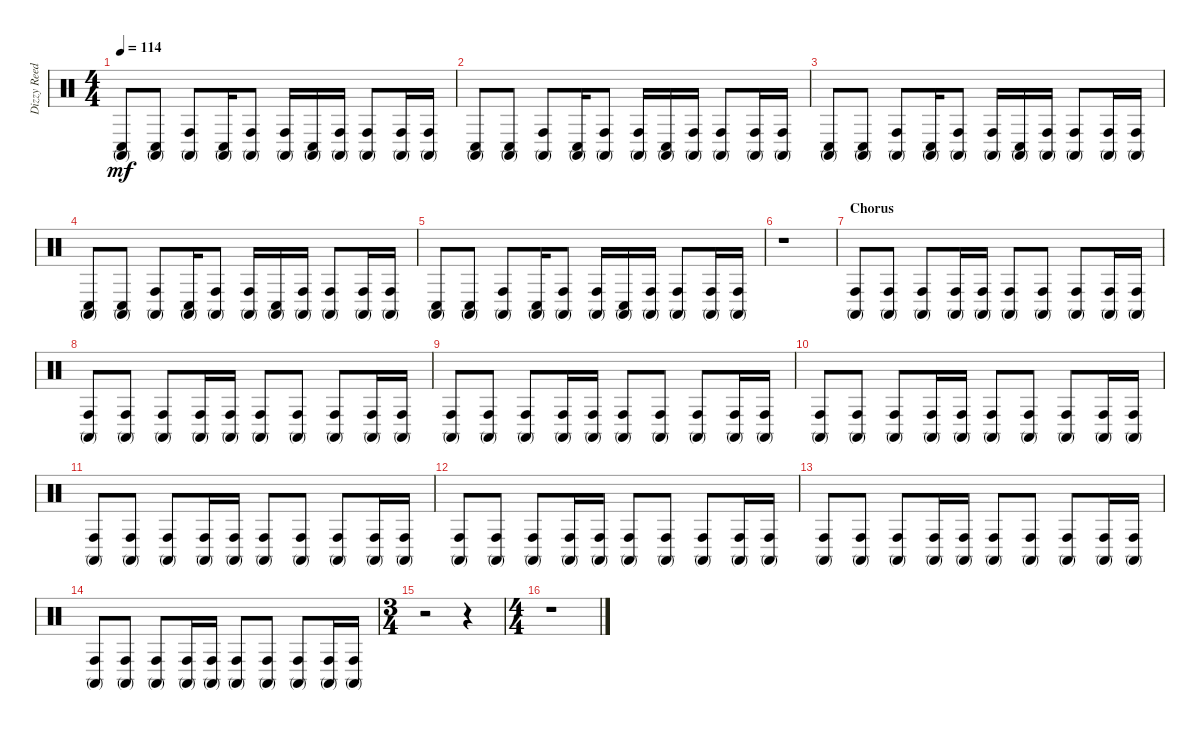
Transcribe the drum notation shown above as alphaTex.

\track ("Dizzy Reed (Percussion)" "Dizzy Reed") {instrument percussion}
\staff {score}
\articulation defaults
\ts (4 4)
\tempo 114
\clef neutral
\ks c
("Conga low (hit)" "Conga high (mute)").8{dy mf} ("Conga low (hit)" "Conga high (mute)").8 ("Conga high (hit)" "Conga high (mute)").8 ("Conga low (hit)" "Conga high (mute)").16 ("Conga high (hit)" "Conga high (mute)").8 ("Conga high (hit)" "Conga high (mute)").16 ("Conga low (hit)" "Conga high (mute)").16 ("Conga high (hit)" "Conga high (mute)").16 ("Conga high (hit)" "Conga high (mute)").8 ("Conga high (hit)" "Conga high (mute)").16 ("Conga high (hit)" "Conga high (mute)").16 |
("Conga low (hit)" "Conga high (mute)").8 ("Conga low (hit)" "Conga high (mute)").8 ("Conga high (hit)" "Conga high (mute)").8 ("Conga low (hit)" "Conga high (mute)").16 ("Conga high (hit)" "Conga high (mute)").8 ("Conga high (hit)" "Conga high (mute)").16 ("Conga low (hit)" "Conga high (mute)").16 ("Conga high (hit)" "Conga high (mute)").16 ("Conga high (hit)" "Conga high (mute)").8 ("Conga high (hit)" "Conga high (mute)").16 ("Conga high (hit)" "Conga high (mute)").16 |
("Conga low (hit)" "Conga high (mute)").8 ("Conga low (hit)" "Conga high (mute)").8 ("Conga high (hit)" "Conga high (mute)").8 ("Conga low (hit)" "Conga high (mute)").16 ("Conga high (hit)" "Conga high (mute)").8 ("Conga high (hit)" "Conga high (mute)").16 ("Conga low (hit)" "Conga high (mute)").16 ("Conga high (hit)" "Conga high (mute)").16 ("Conga high (hit)" "Conga high (mute)").8 ("Conga high (hit)" "Conga high (mute)").16 ("Conga high (hit)" "Conga high (mute)").16 |
("Conga low (hit)" "Conga high (mute)").8 ("Conga low (hit)" "Conga high (mute)").8 ("Conga high (hit)" "Conga high (mute)").8 ("Conga low (hit)" "Conga high (mute)").16 ("Conga high (hit)" "Conga high (mute)").8 ("Conga high (hit)" "Conga high (mute)").16 ("Conga low (hit)" "Conga high (mute)").16 ("Conga high (hit)" "Conga high (mute)").16 ("Conga high (hit)" "Conga high (mute)").8 ("Conga high (hit)" "Conga high (mute)").16 ("Conga high (hit)" "Conga high (mute)").16 |
("Conga low (hit)" "Conga high (mute)").8 ("Conga low (hit)" "Conga high (mute)").8 ("Conga high (hit)" "Conga high (mute)").8 ("Conga low (hit)" "Conga high (mute)").16 ("Conga high (hit)" "Conga high (mute)").8 ("Conga high (hit)" "Conga high (mute)").16 ("Conga low (hit)" "Conga high (mute)").16 ("Conga high (hit)" "Conga high (mute)").16 ("Conga high (hit)" "Conga high (mute)").8 ("Conga high (hit)" "Conga high (mute)").16 ("Conga high (hit)" "Conga high (mute)").16 |
r.1 |
\section ("" "Chorus")
("Conga high (hit)" "Conga high (mute)").8 ("Conga high (hit)" "Conga high (mute)").8 ("Conga high (hit)" "Conga high (mute)").8 ("Conga high (hit)" "Conga high (mute)").16 ("Conga high (hit)" "Conga high (mute)").16 ("Conga high (hit)" "Conga high (mute)").8 ("Conga high (hit)" "Conga high (mute)").8 ("Conga high (hit)" "Conga high (mute)").8 ("Conga high (hit)" "Conga high (mute)").16 ("Conga high (hit)" "Conga high (mute)").16 |
("Conga high (hit)" "Conga high (mute)").8 ("Conga high (hit)" "Conga high (mute)").8 ("Conga high (hit)" "Conga high (mute)").8 ("Conga high (hit)" "Conga high (mute)").16 ("Conga high (hit)" "Conga high (mute)").16 ("Conga high (hit)" "Conga high (mute)").8 ("Conga high (hit)" "Conga high (mute)").8 ("Conga high (hit)" "Conga high (mute)").8 ("Conga high (hit)" "Conga high (mute)").16 ("Conga high (hit)" "Conga high (mute)").16 |
("Conga high (hit)" "Conga high (mute)").8 ("Conga high (hit)" "Conga high (mute)").8 ("Conga high (hit)" "Conga high (mute)").8 ("Conga high (hit)" "Conga high (mute)").16 ("Conga high (hit)" "Conga high (mute)").16 ("Conga high (hit)" "Conga high (mute)").8 ("Conga high (hit)" "Conga high (mute)").8 ("Conga high (hit)" "Conga high (mute)").8 ("Conga high (hit)" "Conga high (mute)").16 ("Conga high (hit)" "Conga high (mute)").16 |
("Conga high (hit)" "Conga high (mute)").8 ("Conga high (hit)" "Conga high (mute)").8 ("Conga high (hit)" "Conga high (mute)").8 ("Conga high (hit)" "Conga high (mute)").16 ("Conga high (hit)" "Conga high (mute)").16 ("Conga high (hit)" "Conga high (mute)").8 ("Conga high (hit)" "Conga high (mute)").8 ("Conga high (hit)" "Conga high (mute)").8 ("Conga high (hit)" "Conga high (mute)").16 ("Conga high (hit)" "Conga high (mute)").16 |
("Conga high (hit)" "Conga high (mute)").8 ("Conga high (hit)" "Conga high (mute)").8 ("Conga high (hit)" "Conga high (mute)").8 ("Conga high (hit)" "Conga high (mute)").16 ("Conga high (hit)" "Conga high (mute)").16 ("Conga high (hit)" "Conga high (mute)").8 ("Conga high (hit)" "Conga high (mute)").8 ("Conga high (hit)" "Conga high (mute)").8 ("Conga high (hit)" "Conga high (mute)").16 ("Conga high (hit)" "Conga high (mute)").16 |
("Conga high (hit)" "Conga high (mute)").8 ("Conga high (hit)" "Conga high (mute)").8 ("Conga high (hit)" "Conga high (mute)").8 ("Conga high (hit)" "Conga high (mute)").16 ("Conga high (hit)" "Conga high (mute)").16 ("Conga high (hit)" "Conga high (mute)").8 ("Conga high (hit)" "Conga high (mute)").8 ("Conga high (hit)" "Conga high (mute)").8 ("Conga high (hit)" "Conga high (mute)").16 ("Conga high (hit)" "Conga high (mute)").16 |
("Conga high (hit)" "Conga high (mute)").8 ("Conga high (hit)" "Conga high (mute)").8 ("Conga high (hit)" "Conga high (mute)").8 ("Conga high (hit)" "Conga high (mute)").16 ("Conga high (hit)" "Conga high (mute)").16 ("Conga high (hit)" "Conga high (mute)").8 ("Conga high (hit)" "Conga high (mute)").8 ("Conga high (hit)" "Conga high (mute)").8 ("Conga high (hit)" "Conga high (mute)").16 ("Conga high (hit)" "Conga high (mute)").16 |
("Conga high (hit)" "Conga high (mute)").8 ("Conga high (hit)" "Conga high (mute)").8 ("Conga high (hit)" "Conga high (mute)").8 ("Conga high (hit)" "Conga high (mute)").16 ("Conga high (hit)" "Conga high (mute)").16 ("Conga high (hit)" "Conga high (mute)").8 ("Conga high (hit)" "Conga high (mute)").8 ("Conga high (hit)" "Conga high (mute)").8 ("Conga high (hit)" "Conga high (mute)").16 ("Conga high (hit)" "Conga high (mute)").16 |
\ts (3 4)
r.2 r.4 |
\ts (4 4)
r.1
